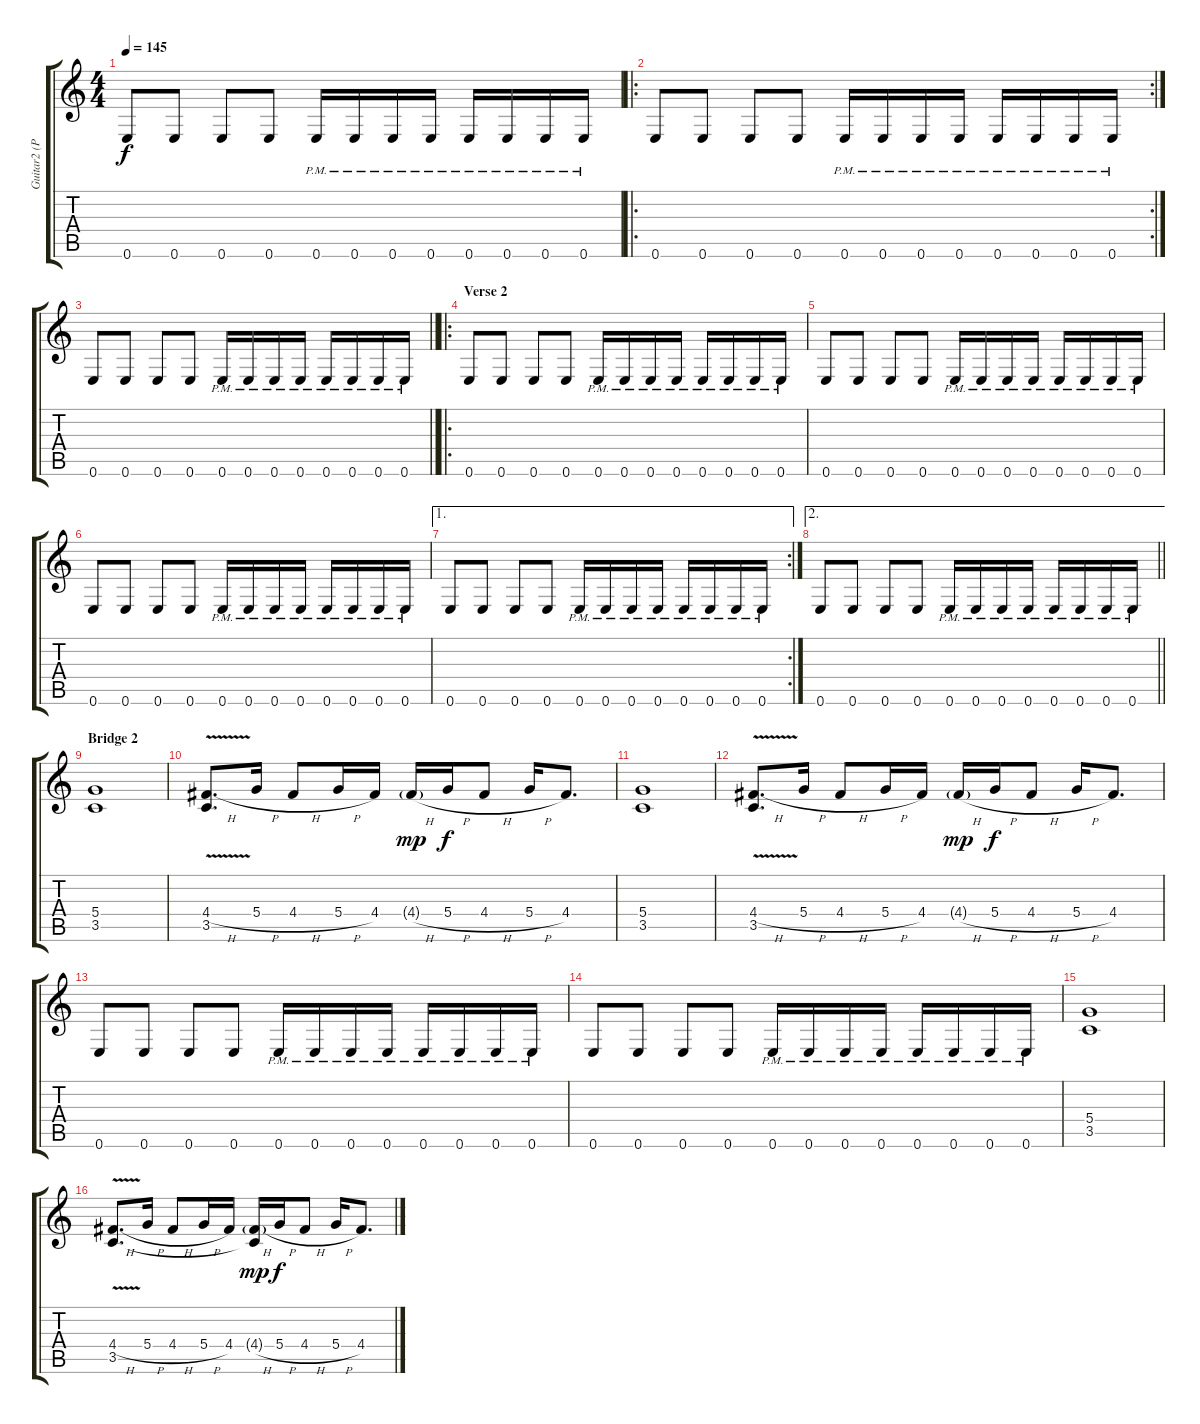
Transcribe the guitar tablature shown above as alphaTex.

\track ("Guitar2 (Pitrelli)" "Guitar2 (P") {instrument distortionguitar}
\staff {score tabs}
\tuning (E4 B3 G3 D3 A2 E2) {hide}
\ts (4 4)
\tempo 145
\clef g2
\ks c
0.6.8{dy f} 0.6.8 0.6.8 0.6.8 0.6{pm}.16 0.6{pm}.16 0.6{pm}.16 0.6{pm}.16 0.6{pm}.16 0.6{pm}.16 0.6{pm}.16 0.6{pm}.16 |
\ro
\rc 2
0.6.8 0.6.8 0.6.8 0.6.8 0.6{pm}.16 0.6{pm}.16 0.6{pm}.16 0.6{pm}.16 0.6{pm}.16 0.6{pm}.16 0.6{pm}.16 0.6{pm}.16 |
\barLineRight lightlight
0.6.8 0.6.8 0.6.8 0.6.8 0.6{pm}.16 0.6{pm}.16 0.6{pm}.16 0.6{pm}.16 0.6{pm}.16 0.6{pm}.16 0.6{pm}.16 0.6{pm}.16 |
\ro
\section ("" "Verse 2")
0.6.8 0.6.8 0.6.8 0.6.8 0.6{pm}.16 0.6{pm}.16 0.6{pm}.16 0.6{pm}.16 0.6{pm}.16 0.6{pm}.16 0.6{pm}.16 0.6{pm}.16 |
0.6.8 0.6.8 0.6.8 0.6.8 0.6{pm}.16 0.6{pm}.16 0.6{pm}.16 0.6{pm}.16 0.6{pm}.16 0.6{pm}.16 0.6{pm}.16 0.6{pm}.16 |
0.6.8 0.6.8 0.6.8 0.6.8 0.6{pm}.16 0.6{pm}.16 0.6{pm}.16 0.6{pm}.16 0.6{pm}.16 0.6{pm}.16 0.6{pm}.16 0.6{pm}.16 |
\ae 1
\rc 2
0.6.8 0.6.8 0.6.8 0.6.8 0.6{pm}.16 0.6{pm}.16 0.6{pm}.16 0.6{pm}.16 0.6{pm}.16 0.6{pm}.16 0.6{pm}.16 0.6{pm}.16 |
\ae 2
\barLineRight lightlight
0.6.8 0.6.8 0.6.8 0.6.8 0.6{pm}.16 0.6{pm}.16 0.6{pm}.16 0.6{pm}.16 0.6{pm}.16 0.6{pm}.16 0.6{pm}.16 0.6{pm}.16 |
\section ("" "Bridge 2")
(5.4 3.5).1 |
(4.4{v h} 3.5).8{d} 5.4{h}.16 4.4{h}.8 5.4{h}.16 4.4.16 4.4{h g}.16{dy mp} 5.4{h}.16{dy f} 4.4{h}.8 5.4{h}.16 4.4.8{d} |
(5.4 3.5).1 |
(4.4{v h} 3.5).8{d} 5.4{h}.16 4.4{h}.8 5.4{h}.16 4.4.16 4.4{h g}.16{dy mp} 5.4{h}.16{dy f} 4.4{h}.8 5.4{h}.16 4.4.8{d} |
0.6.8 0.6.8 0.6.8 0.6.8 0.6{pm}.16 0.6{pm}.16 0.6{pm}.16 0.6{pm}.16 0.6{pm}.16 0.6{pm}.16 0.6{pm}.16 0.6{pm}.16 |
0.6.8 0.6.8 0.6.8 0.6.8 0.6{pm}.16 0.6{pm}.16 0.6{pm}.16 0.6{pm}.16 0.6{pm}.16 0.6{pm}.16 0.6{pm}.16 0.6{pm}.16 |
(5.4 3.5).1 |
(4.4{v h} 3.5).8{d} 5.4{h}.16 4.4{h}.8 5.4{h}.16 4.4.16 (4.4{h g} 3.5{t}).16{dy mp} 5.4{h}.16{dy f} 4.4{h}.8 5.4{h}.16 4.4.8{d}
